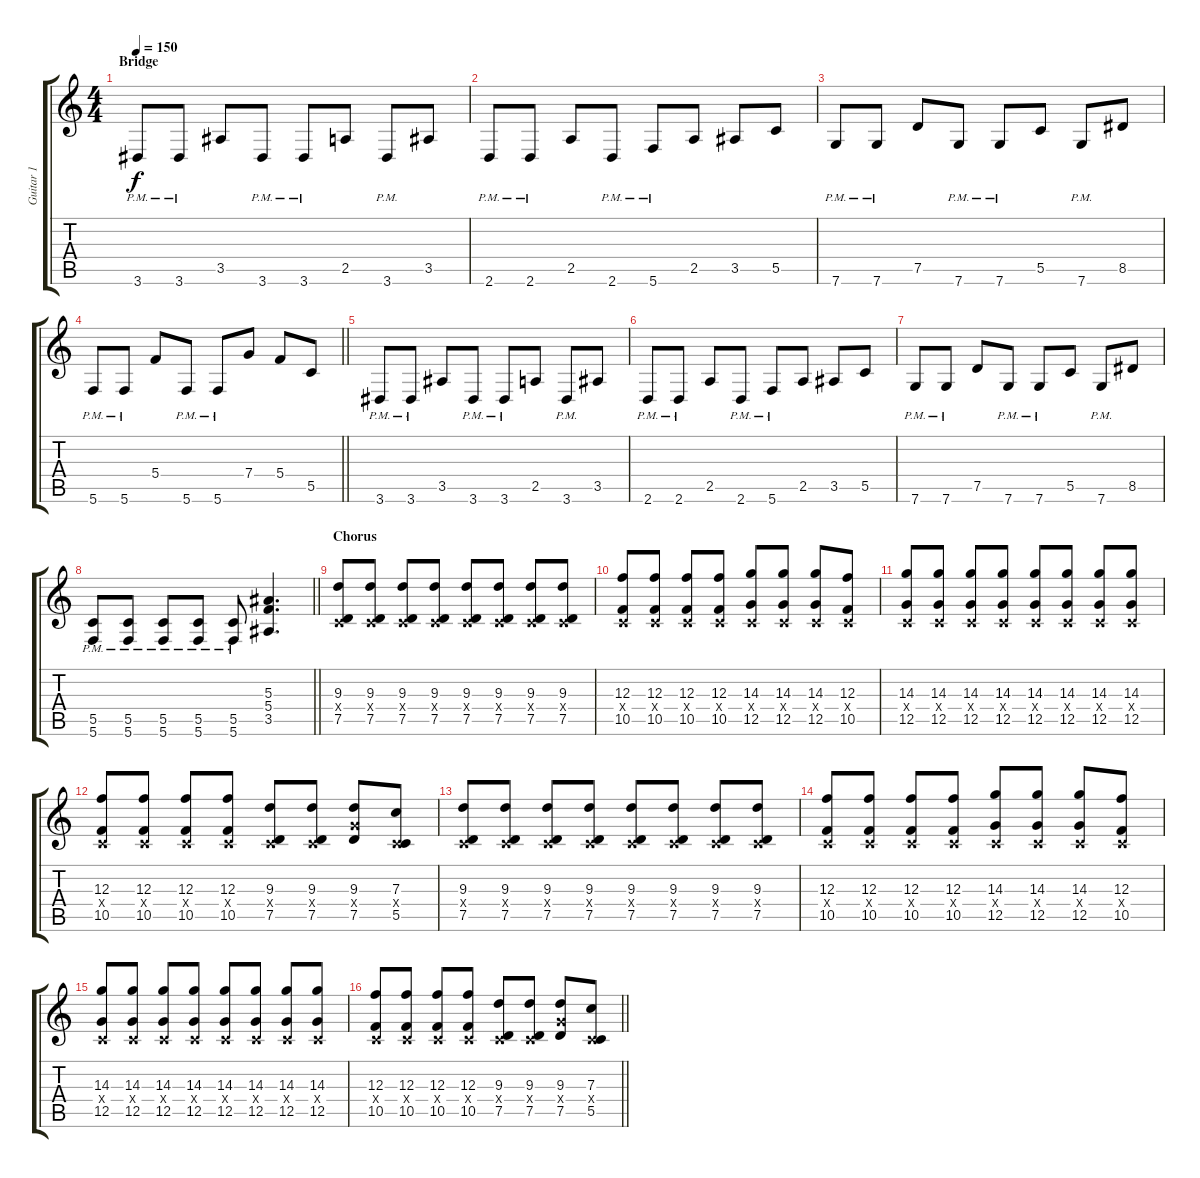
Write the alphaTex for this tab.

\track ("Guitar 1" "Guitar 1") {instrument distortionguitar}
\staff {score tabs}
\tuning (D4 A3 F3 C3 G2 C2) {hide}
\ts (4 4)
\section ("" "Bridge")
\tempo 150
\clef g2
\ks c
3.6{pm}.8{dy f} 3.6{pm}.8 3.5.8 3.6{pm}.8 3.6{pm}.8 2.5.8 3.6{pm}.8 3.5.8 |
2.6{pm}.8 2.6{pm}.8 2.5.8 2.6{pm}.8 5.6{pm}.8 2.5.8 3.5.8 5.5.8 |
7.6{pm}.8 7.6{pm}.8 7.5.8 7.6{pm}.8 7.6{pm}.8 5.5.8 7.6{pm}.8 8.5.8 |
\barLineRight lightlight
5.6{pm}.8 5.6{pm}.8 5.4.8 5.6{pm}.8 5.6{pm}.8 7.4.8 5.4.8 5.5.8 |
3.6{pm}.8 3.6{pm}.8 3.5.8 3.6{pm}.8 3.6{pm}.8 2.5.8 3.6{pm}.8 3.5.8 |
2.6{pm}.8 2.6{pm}.8 2.5.8 2.6{pm}.8 5.6{pm}.8 2.5.8 3.5.8 5.5.8 |
7.6{pm}.8 7.6{pm}.8 7.5.8 7.6{pm}.8 7.6{pm}.8 5.5.8 7.6{pm}.8 8.5.8 |
\barLineRight lightlight
(5.5{pm} 5.6{pm}).8 (5.5{pm} 5.6{pm}).8 (5.5{pm} 5.6{pm}).8 (5.5{pm} 5.6{pm}).8 (5.5{pm} 5.6{pm}).8 (5.3 5.4 3.5).4{d} |
\section ("" "Chorus")
(9.3 0.4{x} 7.5).8 (9.3 0.4{x} 7.5).8 (9.3 0.4{x} 7.5).8 (9.3 0.4{x} 7.5).8 (9.3 0.4{x} 7.5).8 (9.3 0.4{x} 7.5).8 (9.3 0.4{x} 7.5).8 (9.3 0.4{x} 7.5).8 |
(12.3 0.4{x} 10.5).8 (12.3 0.4{x} 10.5).8 (12.3 0.4{x} 10.5).8 (12.3 0.4{x} 10.5).8 (14.3 0.4{x} 12.5).8 (14.3 0.4{x} 12.5).8 (14.3 0.4{x} 12.5).8 (12.3 0.4{x} 10.5).8 |
(14.3 0.4{x} 12.5).8 (14.3 0.4{x} 12.5).8 (14.3 0.4{x} 12.5).8 (14.3 0.4{x} 12.5).8 (14.3 0.4{x} 12.5).8 (14.3 0.4{x} 12.5).8 (14.3 0.4{x} 12.5).8 (14.3 0.4{x} 12.5).8 |
(12.3 0.4{x} 10.5).8 (12.3 0.4{x} 10.5).8 (12.3 0.4{x} 10.5).8 (12.3 0.4{x} 10.5).8 (9.3 0.4{x} 7.5).8 (9.3 0.4{x} 7.5).8 (9.3 7.4{x} 7.5).8 (7.3 0.4{x} 5.5).8 |
(9.3 0.4{x} 7.5).8 (9.3 0.4{x} 7.5).8 (9.3 0.4{x} 7.5).8 (9.3 0.4{x} 7.5).8 (9.3 0.4{x} 7.5).8 (9.3 0.4{x} 7.5).8 (9.3 0.4{x} 7.5).8 (9.3 0.4{x} 7.5).8 |
(12.3 0.4{x} 10.5).8 (12.3 0.4{x} 10.5).8 (12.3 0.4{x} 10.5).8 (12.3 0.4{x} 10.5).8 (14.3 0.4{x} 12.5).8 (14.3 0.4{x} 12.5).8 (14.3 0.4{x} 12.5).8 (12.3 0.4{x} 10.5).8 |
(14.3 0.4{x} 12.5).8 (14.3 0.4{x} 12.5).8 (14.3 0.4{x} 12.5).8 (14.3 0.4{x} 12.5).8 (14.3 0.4{x} 12.5).8 (14.3 0.4{x} 12.5).8 (14.3 0.4{x} 12.5).8 (14.3 0.4{x} 12.5).8 |
\barLineRight lightlight
(12.3 0.4{x} 10.5).8 (12.3 0.4{x} 10.5).8 (12.3 0.4{x} 10.5).8 (12.3 0.4{x} 10.5).8 (9.3 0.4{x} 7.5).8 (9.3 0.4{x} 7.5).8 (9.3 7.4{x} 7.5).8 (7.3 0.4{x} 5.5).8
